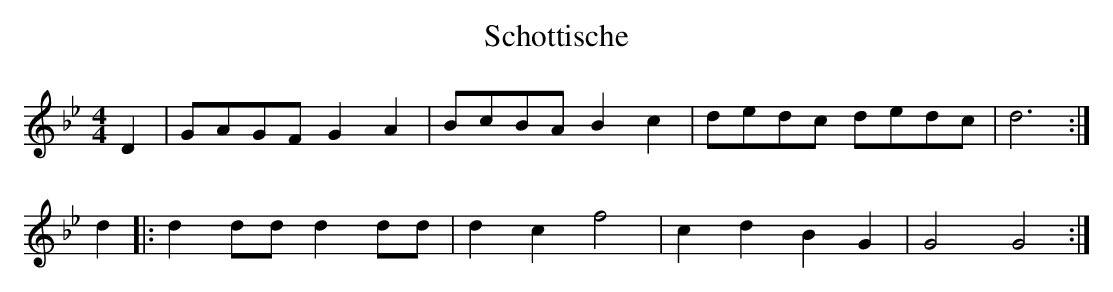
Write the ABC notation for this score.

X:1
T:Schottische
L:1/8
M:4/4
K:Gm
D2|GAGF G2A2|BcBA B2c2|dedc dedc|d6:|
d2|:d2dd d2dd|d2c2f4|c2d2B2G2|G4G4:|
